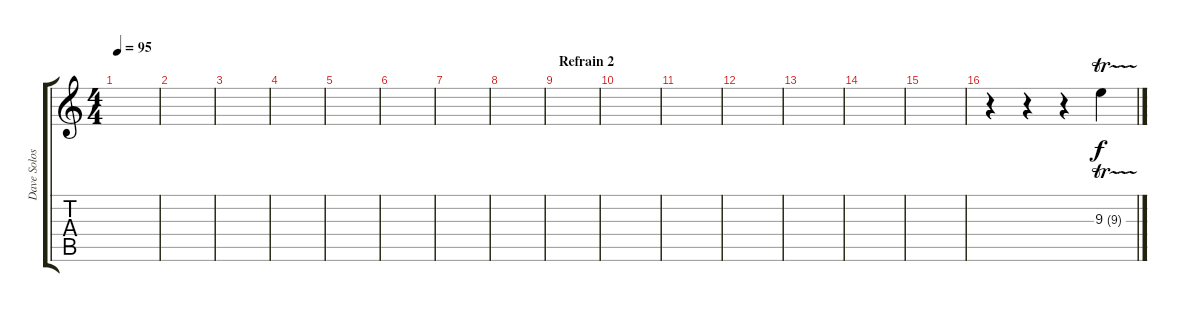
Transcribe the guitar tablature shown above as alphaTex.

\track ("Dave Solos" "Dave Solos") {instrument overdrivenguitar}
\staff {score tabs}
\tuning (E4 B3 G3 D3 A2 E2) {hide}
\ts (4 4)
\tempo 95
\clef g2
\ks c
|
|
|
|
|
|
|
|
\section ("" "Refrain 2")
|
|
|
|
|
|
|
r.4 r.4 r.4 9.3{tr (9 32)}.4{dy f}
